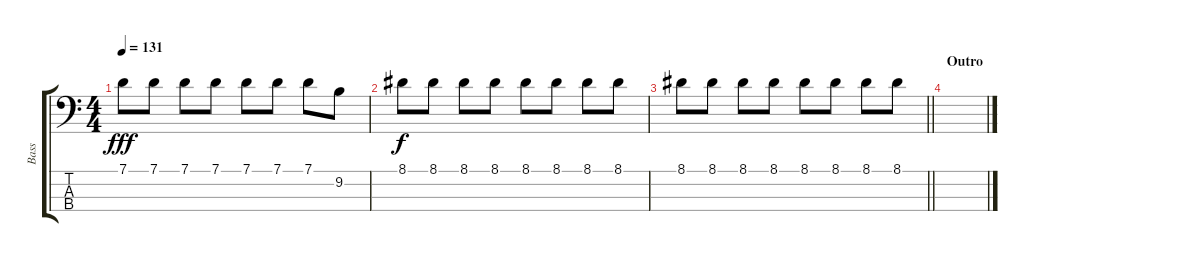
\track ("Bass" "Bass") {instrument electricbassfinger}
\staff {score tabs}
\tuning (G2 D2 A1 E1) {hide}
\ts (4 4)
\tempo 131
\clef f4
\ks c
7.1.8{dy fff} 7.1.8 7.1.8 7.1.8 7.1.8 7.1.8 7.1.8 9.2.8 |
8.1.8{dy f} 8.1.8 8.1.8 8.1.8 8.1.8 8.1.8 8.1.8 8.1.8 |
\barLineRight lightlight
8.1.8 8.1.8 8.1.8 8.1.8 8.1.8 8.1.8 8.1.8 8.1.8 |
\section ("" "Outro")
